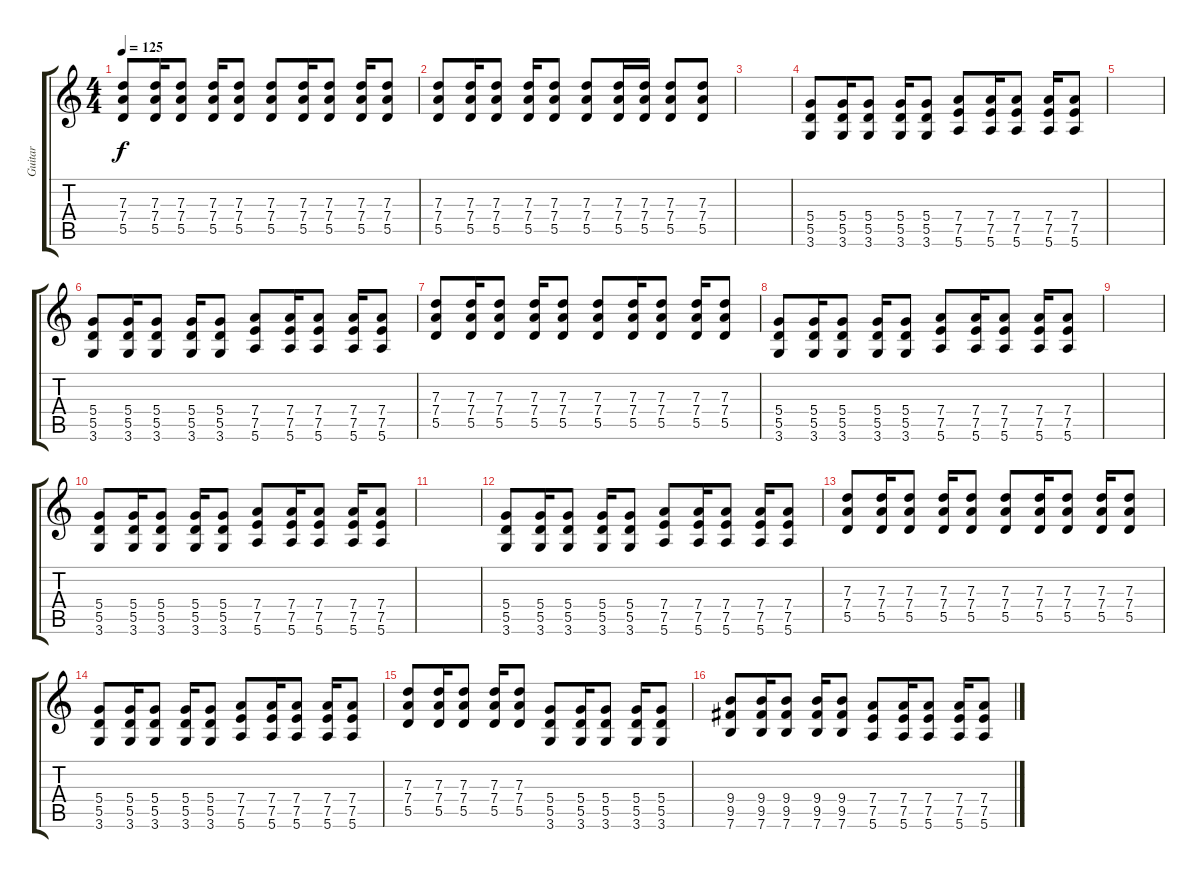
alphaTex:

\track ("Guitar" "Guitar") {instrument distortionguitar}
\staff {score tabs}
\tuning (E4 B3 G3 D3 A2 E2) {hide}
\ts (4 4)
\tempo 125
\clef g2
\ks c
(7.3 7.4 5.5).8{dy f} (7.3 7.4 5.5).16 (7.3 7.4 5.5).8 (7.3 7.4 5.5).16 (7.3 7.4 5.5).8 (7.3 7.4 5.5).8 (7.3 7.4 5.5).16 (7.3 7.4 5.5).8 (7.3 7.4 5.5).16 (7.3 7.4 5.5).8 |
(7.3 7.4 5.5).8 (7.3 7.4 5.5).16 (7.3 7.4 5.5).8 (7.3 7.4 5.5).16 (7.3 7.4 5.5).8 (7.3 7.4 5.5).8 (7.3 7.4 5.5).16 (7.3 7.4 5.5).16 (7.3 7.4 5.5).8 (7.3 7.4 5.5).8 |
|
(5.4 5.5 3.6).8 (5.4 5.5 3.6).16 (5.4 5.5 3.6).8 (5.4 5.5 3.6).16 (5.4 5.5 3.6).8 (7.4 7.5 5.6).8 (7.4 7.5 5.6).16 (7.4 7.5 5.6).8 (7.4 7.5 5.6).16 (7.4 7.5 5.6).8 |
|
(5.4 5.5 3.6).8 (5.4 5.5 3.6).16 (5.4 5.5 3.6).8 (5.4 5.5 3.6).16 (5.4 5.5 3.6).8 (7.4 7.5 5.6).8 (7.4 7.5 5.6).16 (7.4 7.5 5.6).8 (7.4 7.5 5.6).16 (7.4 7.5 5.6).8 |
(7.3 7.4 5.5).8 (7.3 7.4 5.5).16 (7.3 7.4 5.5).8 (7.3 7.4 5.5).16 (7.3 7.4 5.5).8 (7.3 7.4 5.5).8 (7.3 7.4 5.5).16 (7.3 7.4 5.5).8 (7.3 7.4 5.5).16 (7.3 7.4 5.5).8 |
(5.4 5.5 3.6).8 (5.4 5.5 3.6).16 (5.4 5.5 3.6).8 (5.4 5.5 3.6).16 (5.4 5.5 3.6).8 (7.4 7.5 5.6).8 (7.4 7.5 5.6).16 (7.4 7.5 5.6).8 (7.4 7.5 5.6).16 (7.4 7.5 5.6).8 |
|
(5.4 5.5 3.6).8 (5.4 5.5 3.6).16 (5.4 5.5 3.6).8 (5.4 5.5 3.6).16 (5.4 5.5 3.6).8 (7.4 7.5 5.6).8 (7.4 7.5 5.6).16 (7.4 7.5 5.6).8 (7.4 7.5 5.6).16 (7.4 7.5 5.6).8 |
|
(5.4 5.5 3.6).8 (5.4 5.5 3.6).16 (5.4 5.5 3.6).8 (5.4 5.5 3.6).16 (5.4 5.5 3.6).8 (7.4 7.5 5.6).8 (7.4 7.5 5.6).16 (7.4 7.5 5.6).8 (7.4 7.5 5.6).16 (7.4 7.5 5.6).8 |
(7.3 7.4 5.5).8 (7.3 7.4 5.5).16 (7.3 7.4 5.5).8 (7.3 7.4 5.5).16 (7.3 7.4 5.5).8 (7.3 7.4 5.5).8 (7.3 7.4 5.5).16 (7.3 7.4 5.5).8 (7.3 7.4 5.5).16 (7.3 7.4 5.5).8 |
(5.4 5.5 3.6).8 (5.4 5.5 3.6).16 (5.4 5.5 3.6).8 (5.4 5.5 3.6).16 (5.4 5.5 3.6).8 (7.4 7.5 5.6).8 (7.4 7.5 5.6).16 (7.4 7.5 5.6).8 (7.4 7.5 5.6).16 (7.4 7.5 5.6).8 |
(7.3 7.4 5.5).8 (7.3 7.4 5.5).16 (7.3 7.4 5.5).8 (7.3 7.4 5.5).16 (7.3 7.4 5.5).8 (5.4 5.5 3.6).8 (5.4 5.5 3.6).16 (5.4 5.5 3.6).8 (5.4 5.5 3.6).16 (5.4 5.5 3.6).8 |
(9.4 9.5 7.6).8 (9.4 9.5 7.6).16 (9.4 9.5 7.6).8 (9.4 9.5 7.6).16 (9.4 9.5 7.6).8 (7.4 7.5 5.6).8 (7.4 7.5 5.6).16 (7.4 7.5 5.6).8 (7.4 7.5 5.6).16 (7.4 7.5 5.6).8
